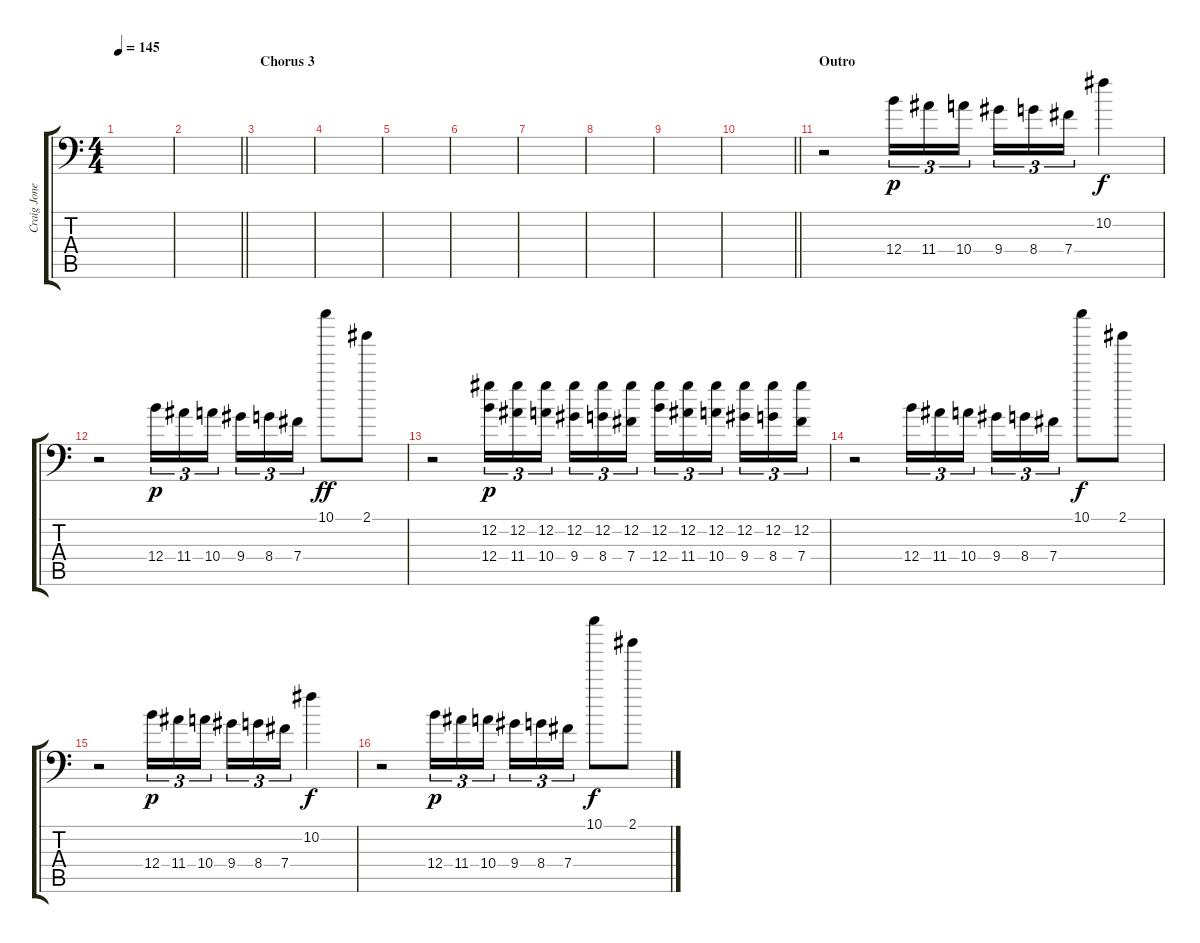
\track ("Craig Jones" "Craig Jone") {instrument distortionguitar}
\staff {score tabs}
\tuning (Db6 Ab3 E3 B2 Gb2 B0) {hide}
\ts (4 4)
\tempo 145
\clef f4
\ks c
|
\barLineRight lightlight
|
\section ("" "Chorus 3")
|
|
|
|
|
|
|
\barLineRight lightlight
|
\section ("" "Outro")
r.2 12.4.16{tu (3 2) dy p volume 8 instrument gunshot} 11.4.16{tu (3 2)} 10.4.16{tu (3 2) beam splitsecondary} 9.4.16{tu (3 2)} 8.4.16{tu (3 2)} 7.4.16{tu (3 2)} 10.2.4{dy f instrument guitarharmonics} |
r.2 12.4.16{tu (3 2) dy p instrument gunshot} 11.4.16{tu (3 2)} 10.4.16{tu (3 2) beam splitsecondary} 9.4.16{tu (3 2)} 8.4.16{tu (3 2)} 7.4.16{tu (3 2)} 10.1.8{dy ff instrument guitarharmonics} 2.1.8 |
r.2 (12.2 12.4).16{tu (3 2) dy p instrument gunshot} (12.2 11.4).16{tu (3 2)} (12.2 10.4).16{tu (3 2) beam splitsecondary} (12.2 9.4).16{tu (3 2)} (12.2 8.4).16{tu (3 2)} (12.2 7.4).16{tu (3 2)} (12.2 12.4).16{tu (3 2)} (12.2 11.4).16{tu (3 2)} (12.2 10.4).16{tu (3 2) beam splitsecondary} (12.2 9.4).16{tu (3 2)} (12.2 8.4).16{tu (3 2)} (12.2 7.4).16{tu (3 2)} |
r.2 12.4.16{tu (3 2) instrument gunshot} 11.4.16{tu (3 2)} 10.4.16{tu (3 2) beam splitsecondary} 9.4.16{tu (3 2)} 8.4.16{tu (3 2)} 7.4.16{tu (3 2)} 10.1.8{dy f instrument guitarharmonics} 2.1.8 |
r.2 12.4.16{tu (3 2) dy p instrument gunshot} 11.4.16{tu (3 2)} 10.4.16{tu (3 2) beam splitsecondary} 9.4.16{tu (3 2)} 8.4.16{tu (3 2)} 7.4.16{tu (3 2)} 10.2.4{dy f instrument guitarharmonics} |
r.2 12.4.16{tu (3 2) dy p instrument gunshot} 11.4.16{tu (3 2)} 10.4.16{tu (3 2) beam splitsecondary} 9.4.16{tu (3 2)} 8.4.16{tu (3 2)} 7.4.16{tu (3 2)} 10.1.8{dy f instrument guitarharmonics} 2.1.8
